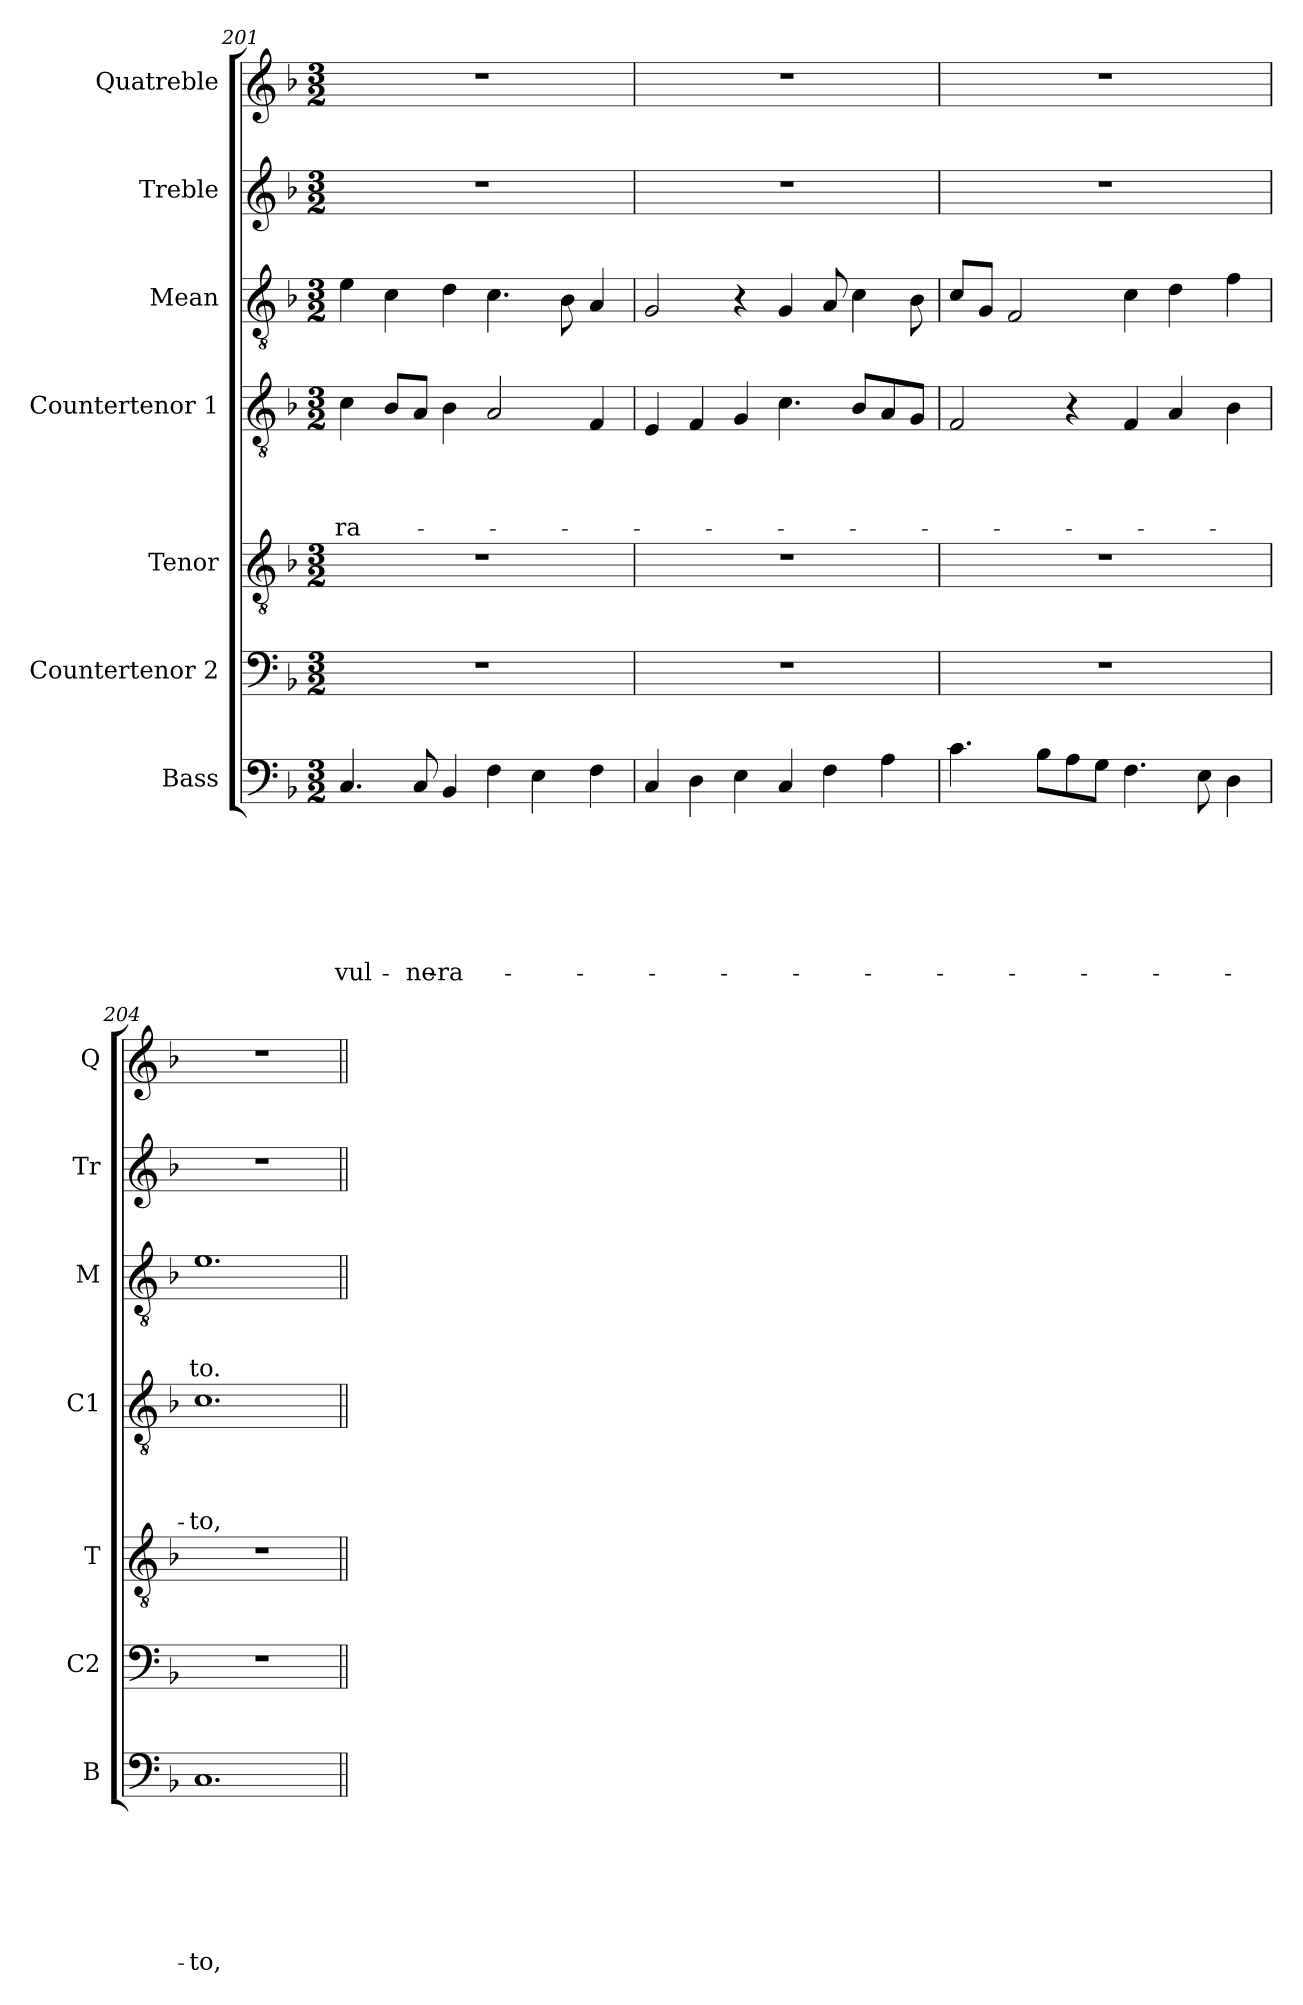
**kern	**text	**text	**text	**text	**text	**text	**text	**kern	**kern	**kern	**text	**text	**text	**text	**kern	**text	**text	**text	**kern	**kern
*part7	*part7	*part7	*part7	*part7	*part7	*part7	*part7	*part6	*part5	*part4	*part4	*part4	*part4	*part4	*part3	*part3	*part3	*part3	*part2	*part1
*staff7	*staff7	*staff7	*staff7	*staff7	*staff7	*staff7	*staff7	*staff6	*staff5	*staff4	*staff4	*staff4	*staff4	*staff4	*staff3	*staff3	*staff3	*staff3	*staff2	*staff1
*I"Bass	*	*	*	*	*	*	*	*I"Countertenor 2	*I"Tenor	*I"Countertenor 1	*	*	*	*	*I"Mean	*	*	*	*I"Treble	*I"Quatreble
*I'B	*	*	*	*	*	*	*	*I'C2	*I'T	*I'C1	*	*	*	*	*I'M	*	*	*	*I'Tr	*I'Q
*clefF4	*	*	*	*	*	*	*	*clefF4	*clefGv2	*clefGv2	*	*	*	*	*clefGv2	*	*	*	*clefG2	*clefG2
*k[b-]	*	*	*	*	*	*	*	*k[b-]	*k[b-]	*k[b-]	*	*	*	*	*k[b-]	*	*	*	*k[b-]	*k[b-]
*d:	*	*	*	*	*	*	*	*d:	*d:	*d:	*	*	*	*	*d:	*	*	*	*d:	*d:
*M3/2	*	*	*	*	*	*	*	*M3/2	*M3/2	*M3/2	*	*	*	*	*M3/2	*	*	*	*M3/2	*M3/2
=201	=201	=201	=201	=201	=201	=201	=201	=201	=201	=201	=201	=201	=201	=201	=201	=201	=201	=201	=201	=201
4.C/	.	.	.	.	.	.	vul-	1.r	1.r	4c\	.	.	.	-ra-	4e\	.	.	.	1.r	1.r
.	.	.	.	.	.	.	.	.	.	8B-/L	.	.	.	.	4c\	.	.	.	.	.
8C/	.	.	.	.	.	.	-ne-	.	.	8A/J	.	.	.	.	.	.	.	.	.	.
4BB-/	.	.	.	.	.	.	-ra-	.	.	4B-\	.	.	.	.	4d\	.	.	.	.	.
4F\	.	.	.	.	.	.	.	.	.	2A/	.	.	.	.	4.c\	.	.	.	.	.
4E\	.	.	.	.	.	.	.	.	.	.	.	.	.	.	.	.	.	.	.	.
.	.	.	.	.	.	.	.	.	.	.	.	.	.	.	8B-\	.	.	.	.	.
4F\	.	.	.	.	.	.	.	.	.	4F/	.	.	.	.	4A/	.	.	.	.	.
=202	=202	=202	=202	=202	=202	=202	=202	=202	=202	=202	=202	=202	=202	=202	=202	=202	=202	=202	=202	=202
4C/	.	.	.	.	.	.	.	1.r	1.r	4E/	.	.	.	.	2G/	.	.	.	1.r	1.r
4D\	.	.	.	.	.	.	.	.	.	4F/	.	.	.	.	.	.	.	.	.	.
4E\	.	.	.	.	.	.	.	.	.	4G/	.	.	.	.	4r	.	.	.	.	.
4C/	.	.	.	.	.	.	.	.	.	4.c\	.	.	.	.	4G/	.	.	.	.	.
4F\	.	.	.	.	.	.	.	.	.	.	.	.	.	.	8A/	.	.	.	.	.
.	.	.	.	.	.	.	.	.	.	8B-/L	.	.	.	.	4c\	.	.	.	.	.
4A\	.	.	.	.	.	.	.	.	.	8A/	.	.	.	.	.	.	.	.	.	.
.	.	.	.	.	.	.	.	.	.	8G/J	.	.	.	.	8B-\	.	.	.	.	.
=203	=203	=203	=203	=203	=203	=203	=203	=203	=203	=203	=203	=203	=203	=203	=203	=203	=203	=203	=203	=203
4.c\	.	.	.	.	.	.	.	1.r	1.r	2F/	.	.	.	.	8c/L	.	.	.	1.r	1.r
.	.	.	.	.	.	.	.	.	.	.	.	.	.	.	8G/J	.	.	.	.	.
.	.	.	.	.	.	.	.	.	.	.	.	.	.	.	2F/	.	.	.	.	.
8B-\L	.	.	.	.	.	.	.	.	.	.	.	.	.	.	.	.	.	.	.	.
8A\	.	.	.	.	.	.	.	.	.	4r	.	.	.	.	.	.	.	.	.	.
8G\J	.	.	.	.	.	.	.	.	.	.	.	.	.	.	.	.	.	.	.	.
4.F\	.	.	.	.	.	.	.	.	.	4F/	.	.	.	.	4c\	.	.	.	.	.
.	.	.	.	.	.	.	.	.	.	4A/	.	.	.	.	4d\	.	.	.	.	.
8E\	.	.	.	.	.	.	.	.	.	.	.	.	.	.	.	.	.	.	.	.
4D\	.	.	.	.	.	.	.	.	.	4B-\	.	.	.	.	4f\	.	.	.	.	.
=204	=204	=204	=204	=204	=204	=204	=204	=204	=204	=204	=204	=204	=204	=204	=204	=204	=204	=204	=204	=204
1.C	.	.	.	.	.	.	-to,	1.r	1.r	1.c	.	.	.	-to,	1.e	.	.	-to.	1.r	1.r
=||	=||	=||	=||	=||	=||	=||	=||	=||	=||	=||	=||	=||	=||	=||	=||	=||	=||	=||	=||	=||
*-	*-	*-	*-	*-	*-	*-	*-	*-	*-	*-	*-	*-	*-	*-	*-	*-	*-	*-	*-	*-
